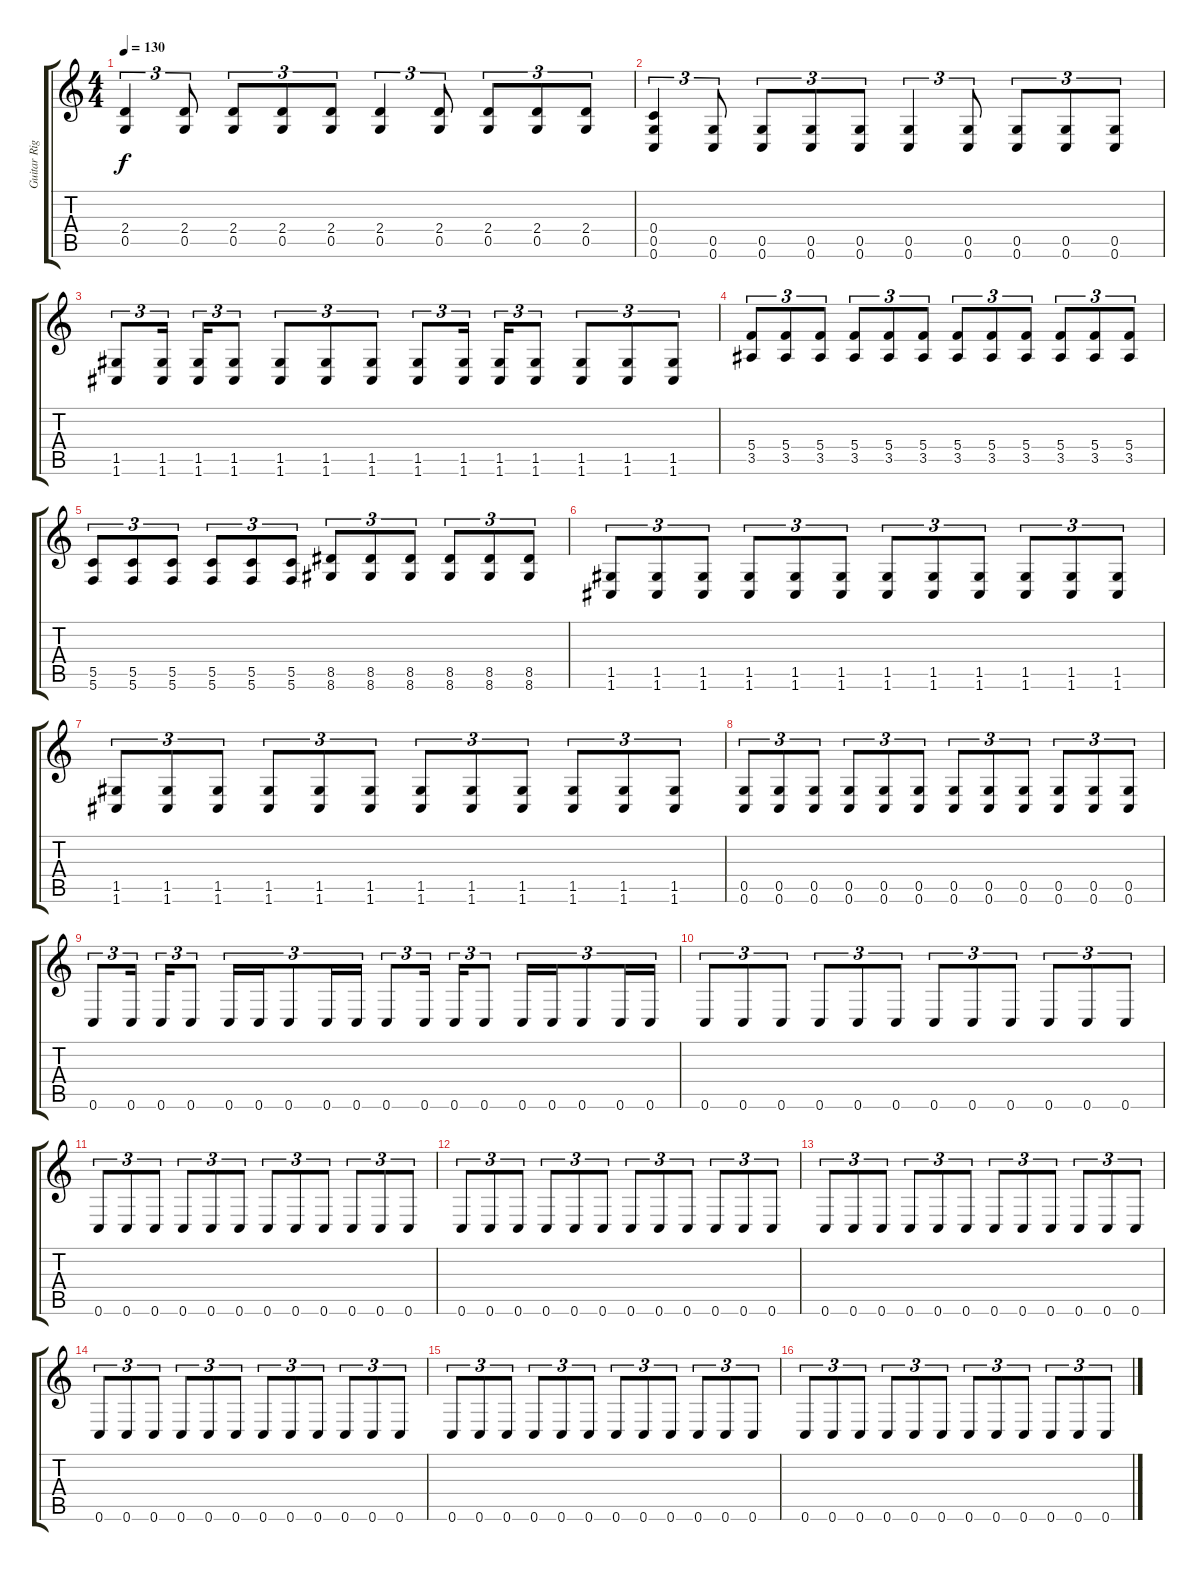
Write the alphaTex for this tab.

\track ("Guitar Right - Jari Mäenpää " "Guitar Rig") {instrument distortionguitar}
\staff {score tabs}
\tuning (D4 A3 F3 C3 G2 C2) {hide}
\ts (4 4)
\tempo 130
\clef g2
\ks c
(2.4 0.5).4{tu (3 2) dy f} (2.4 0.5).8{tu (3 2)} (2.4 0.5).8{tu (3 2)} (2.4 0.5).8{tu (3 2)} (2.4 0.5).8{tu (3 2)} (2.4 0.5).4{tu (3 2)} (2.4 0.5).8{tu (3 2)} (2.4 0.5).8{tu (3 2)} (2.4 0.5).8{tu (3 2)} (2.4 0.5).8{tu (3 2)} |
(0.4 0.5 0.6).4{tu (3 2)} (0.5 0.6).8{tu (3 2)} (0.5 0.6).8{tu (3 2)} (0.5 0.6).8{tu (3 2)} (0.5 0.6).8{tu (3 2)} (0.5 0.6).4{tu (3 2)} (0.5 0.6).8{tu (3 2)} (0.5 0.6).8{tu (3 2)} (0.5 0.6).8{tu (3 2)} (0.5 0.6).8{tu (3 2)} |
(1.5 1.6).8{tu (3 2)} (1.5 1.6).16{tu (3 2)} (1.5 1.6).16{tu (3 2)} (1.5 1.6).8{tu (3 2)} (1.5 1.6).8{tu (3 2)} (1.5 1.6).8{tu (3 2)} (1.5 1.6).8{tu (3 2)} (1.5 1.6).8{tu (3 2)} (1.5 1.6).16{tu (3 2)} (1.5 1.6).16{tu (3 2)} (1.5 1.6).8{tu (3 2)} (1.5 1.6).8{tu (3 2)} (1.5 1.6).8{tu (3 2)} (1.5 1.6).8{tu (3 2)} |
(5.4 3.5).8{tu (3 2)} (5.4 3.5).8{tu (3 2)} (5.4 3.5).8{tu (3 2)} (5.4 3.5).8{tu (3 2)} (5.4 3.5).8{tu (3 2)} (5.4 3.5).8{tu (3 2)} (5.4 3.5).8{tu (3 2)} (5.4 3.5).8{tu (3 2)} (5.4 3.5).8{tu (3 2)} (5.4 3.5).8{tu (3 2)} (5.4 3.5).8{tu (3 2)} (5.4 3.5).8{tu (3 2)} |
(5.5 5.6).8{tu (3 2)} (5.5 5.6).8{tu (3 2)} (5.5 5.6).8{tu (3 2)} (5.5 5.6).8{tu (3 2)} (5.5 5.6).8{tu (3 2)} (5.5 5.6).8{tu (3 2)} (8.5 8.6).8{tu (3 2)} (8.5 8.6).8{tu (3 2)} (8.5 8.6).8{tu (3 2)} (8.5 8.6).8{tu (3 2)} (8.5 8.6).8{tu (3 2)} (8.5 8.6).8{tu (3 2)} |
(1.5 1.6).8{tu (3 2)} (1.5 1.6).8{tu (3 2)} (1.5 1.6).8{tu (3 2)} (1.5 1.6).8{tu (3 2)} (1.5 1.6).8{tu (3 2)} (1.5 1.6).8{tu (3 2)} (1.5 1.6).8{tu (3 2)} (1.5 1.6).8{tu (3 2)} (1.5 1.6).8{tu (3 2)} (1.5 1.6).8{tu (3 2)} (1.5 1.6).8{tu (3 2)} (1.5 1.6).8{tu (3 2)} |
(1.5 1.6).8{tu (3 2)} (1.5 1.6).8{tu (3 2)} (1.5 1.6).8{tu (3 2)} (1.5 1.6).8{tu (3 2)} (1.5 1.6).8{tu (3 2)} (1.5 1.6).8{tu (3 2)} (1.5 1.6).8{tu (3 2)} (1.5 1.6).8{tu (3 2)} (1.5 1.6).8{tu (3 2)} (1.5 1.6).8{tu (3 2)} (1.5 1.6).8{tu (3 2)} (1.5 1.6).8{tu (3 2)} |
(0.5 0.6).8{tu (3 2)} (0.5 0.6).8{tu (3 2)} (0.5 0.6).8{tu (3 2)} (0.5 0.6).8{tu (3 2)} (0.5 0.6).8{tu (3 2)} (0.5 0.6).8{tu (3 2)} (0.5 0.6).8{tu (3 2)} (0.5 0.6).8{tu (3 2)} (0.5 0.6).8{tu (3 2)} (0.5 0.6).8{tu (3 2)} (0.5 0.6).8{tu (3 2)} (0.5 0.6).8{tu (3 2)} |
0.6.8{tu (3 2)} 0.6.16{tu (3 2)} 0.6.16{tu (3 2)} 0.6.8{tu (3 2)} 0.6.16{tu (3 2)} 0.6.16{tu (3 2)} 0.6.8{tu (3 2)} 0.6.16{tu (3 2)} 0.6.16{tu (3 2)} 0.6.8{tu (3 2)} 0.6.16{tu (3 2)} 0.6.16{tu (3 2)} 0.6.8{tu (3 2)} 0.6.16{tu (3 2)} 0.6.16{tu (3 2)} 0.6.8{tu (3 2)} 0.6.16{tu (3 2)} 0.6.16{tu (3 2)} |
0.6.8{tu (3 2)} 0.6.8{tu (3 2)} 0.6.8{tu (3 2)} 0.6.8{tu (3 2)} 0.6.8{tu (3 2)} 0.6.8{tu (3 2)} 0.6.8{tu (3 2)} 0.6.8{tu (3 2)} 0.6.8{tu (3 2)} 0.6.8{tu (3 2)} 0.6.8{tu (3 2)} 0.6.8{tu (3 2)} |
0.6.8{tu (3 2)} 0.6.8{tu (3 2)} 0.6.8{tu (3 2)} 0.6.8{tu (3 2)} 0.6.8{tu (3 2)} 0.6.8{tu (3 2)} 0.6.8{tu (3 2)} 0.6.8{tu (3 2)} 0.6.8{tu (3 2)} 0.6.8{tu (3 2)} 0.6.8{tu (3 2)} 0.6.8{tu (3 2)} |
0.6.8{tu (3 2)} 0.6.8{tu (3 2)} 0.6.8{tu (3 2)} 0.6.8{tu (3 2)} 0.6.8{tu (3 2)} 0.6.8{tu (3 2)} 0.6.8{tu (3 2)} 0.6.8{tu (3 2)} 0.6.8{tu (3 2)} 0.6.8{tu (3 2)} 0.6.8{tu (3 2)} 0.6.8{tu (3 2)} |
0.6.8{tu (3 2)} 0.6.8{tu (3 2)} 0.6.8{tu (3 2)} 0.6.8{tu (3 2)} 0.6.8{tu (3 2)} 0.6.8{tu (3 2)} 0.6.8{tu (3 2)} 0.6.8{tu (3 2)} 0.6.8{tu (3 2)} 0.6.8{tu (3 2)} 0.6.8{tu (3 2)} 0.6.8{tu (3 2)} |
0.6.8{tu (3 2)} 0.6.8{tu (3 2)} 0.6.8{tu (3 2)} 0.6.8{tu (3 2)} 0.6.8{tu (3 2)} 0.6.8{tu (3 2)} 0.6.8{tu (3 2)} 0.6.8{tu (3 2)} 0.6.8{tu (3 2)} 0.6.8{tu (3 2)} 0.6.8{tu (3 2)} 0.6.8{tu (3 2)} |
0.6.8{tu (3 2)} 0.6.8{tu (3 2)} 0.6.8{tu (3 2)} 0.6.8{tu (3 2)} 0.6.8{tu (3 2)} 0.6.8{tu (3 2)} 0.6.8{tu (3 2)} 0.6.8{tu (3 2)} 0.6.8{tu (3 2)} 0.6.8{tu (3 2)} 0.6.8{tu (3 2)} 0.6.8{tu (3 2)} |
0.6.8{tu (3 2)} 0.6.8{tu (3 2)} 0.6.8{tu (3 2)} 0.6.8{tu (3 2)} 0.6.8{tu (3 2)} 0.6.8{tu (3 2)} 0.6.8{tu (3 2)} 0.6.8{tu (3 2)} 0.6.8{tu (3 2)} 0.6.8{tu (3 2)} 0.6.8{tu (3 2)} 0.6.8{tu (3 2)}
